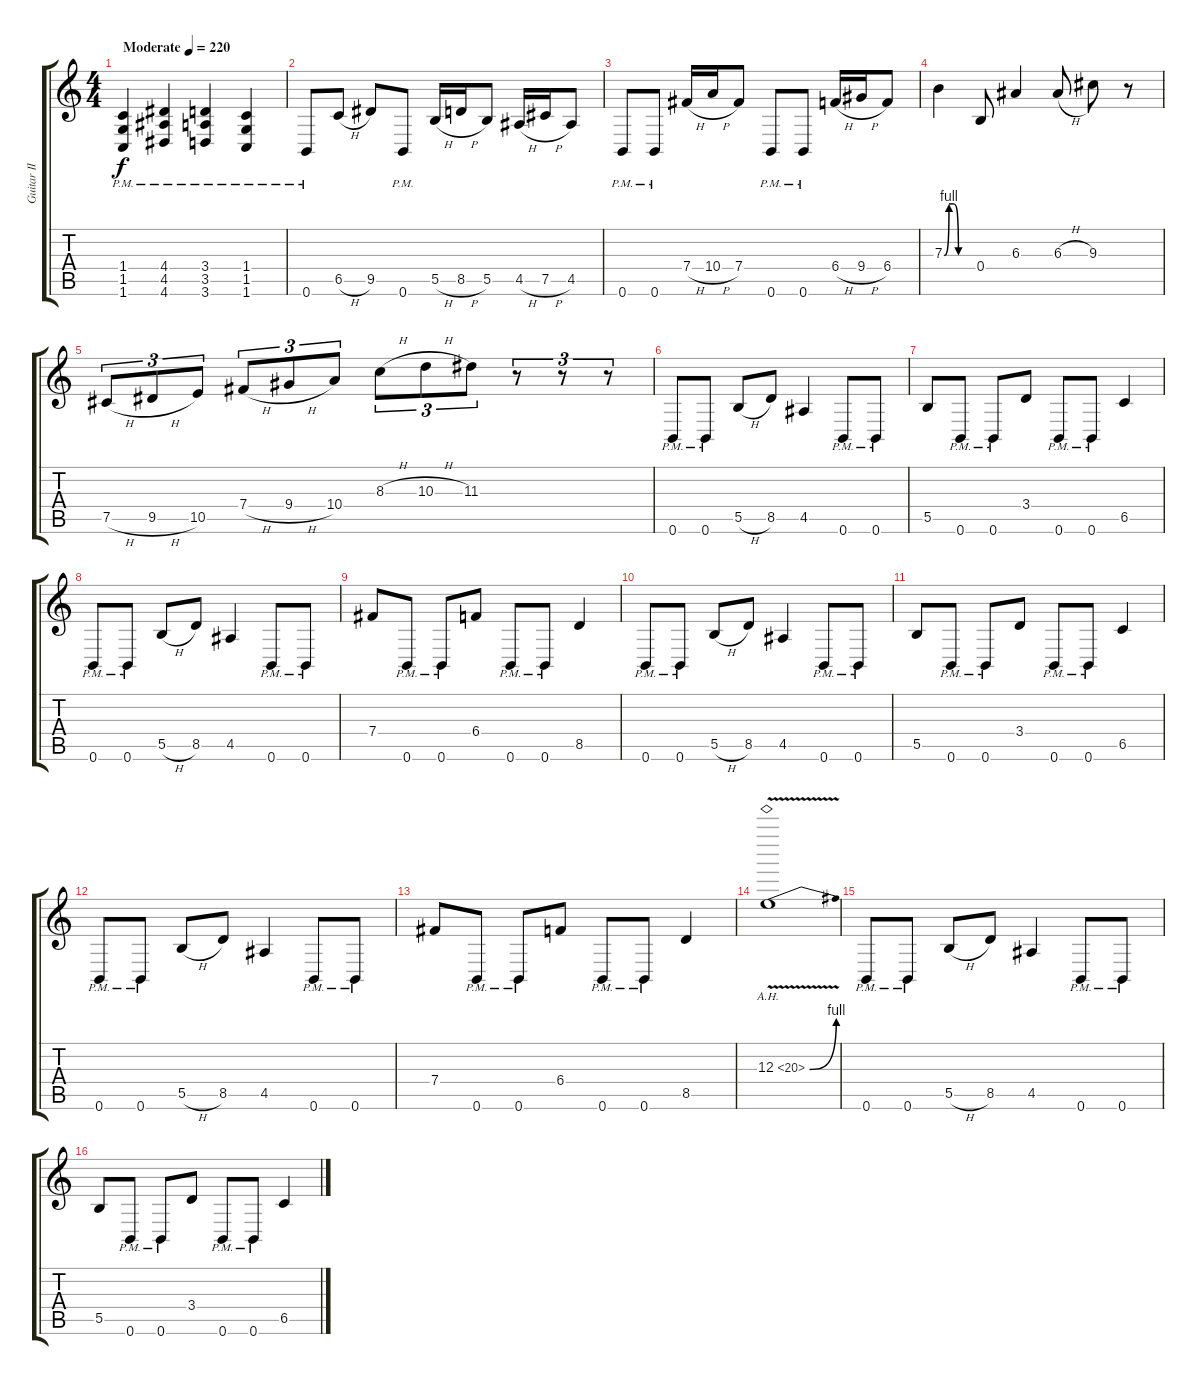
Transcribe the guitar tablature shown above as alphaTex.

\track ("Guitar II" "Guitar II") {instrument distortionguitar}
\staff {score tabs}
\tuning (Db4 Ab3 E3 B2 Gb2 B1) {hide}
\ts (4 4)
\tempo (220 "Moderate")
\clef g2
\ks c
(1.4{pm} 1.5{pm} 1.6{pm}).4{dy f instrument distortionguitar} (4.4{pm} 4.5{pm} 4.6{pm}).4 (3.4{pm} 3.5{pm} 3.6{pm}).4 (1.4{pm} 1.5{pm} 1.6{pm}).4 |
0.6{pm}.8 6.5{h}.8 9.5.8 0.6{pm}.8 5.5{h}.16 8.5{h}.16 5.5.8 4.5{h}.16 7.5{h}.16 4.5.8 |
0.6{pm}.8 0.6{pm}.8 7.4{h}.16 10.4{h}.16 7.4.8 0.6{pm}.8 0.6{pm}.8 6.4{h}.16 9.4{h}.16 6.4.8 |
7.3{be (custom 0 0 10 4 20 4 30 0 60 0)}.4 0.4.8 6.3.4 6.3{h}.8 9.3.8 r.8 |
7.5{h}.8{tu (3 2)} 9.5{h}.8{tu (3 2)} 10.5.8{tu (3 2)} 7.4{h}.8{tu (3 2)} 9.4{h}.8{tu (3 2)} 10.4.8{tu (3 2)} 8.3{h}.8{tu (3 2)} 10.3{h}.8{tu (3 2)} 11.3.8{tu (3 2)} r.8{tu (3 2)} r.8{tu (3 2)} r.8{tu (3 2)} |
0.6{pm}.8 0.6{pm}.8 5.5{h}.8 8.5.8 4.5.4 0.6{pm}.8 0.6{pm}.8 |
5.5.8 0.6{pm}.8 0.6{pm}.8 3.4.8 0.6{pm}.8 0.6{pm}.8 6.5.4 |
0.6{pm}.8 0.6{pm}.8 5.5{h}.8 8.5.8 4.5.4 0.6{pm}.8 0.6{pm}.8 |
7.4.8 0.6{pm}.8 0.6{pm}.8 6.4.8 0.6{pm}.8 0.6{pm}.8 8.5.4 |
0.6{pm}.8 0.6{pm}.8 5.5{h}.8 8.5.8 4.5.4 0.6{pm}.8 0.6{pm}.8 |
5.5.8 0.6{pm}.8 0.6{pm}.8 3.4.8 0.6{pm}.8 0.6{pm}.8 6.5.4 |
0.6{pm}.8 0.6{pm}.8 5.5{h}.8 8.5.8 4.5.4 0.6{pm}.8 0.6{pm}.8 |
7.4.8 0.6{pm}.8 0.6{pm}.8 6.4.8 0.6{pm}.8 0.6{pm}.8 8.5.4 |
12.3{be (bend 0 0 60 4) ah 8 v}.1 |
0.6{pm}.8 0.6{pm}.8 5.5{h}.8 8.5.8 4.5.4 0.6{pm}.8 0.6{pm}.8 |
5.5.8 0.6{pm}.8 0.6{pm}.8 3.4.8 0.6{pm}.8 0.6{pm}.8 6.5.4
